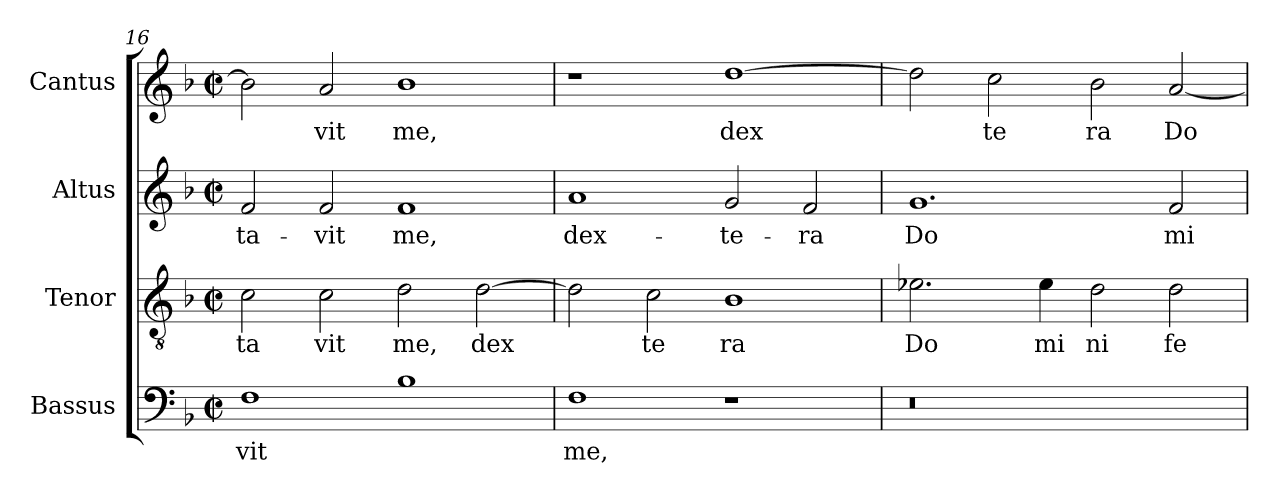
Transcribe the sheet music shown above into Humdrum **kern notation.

**kern	**text	**kern	**text	**kern	**text	**kern	**text
*part4	*part4	*part3	*part3	*part2	*part2	*part1	*part1
*staff4	*staff4	*staff3	*staff3	*staff2	*staff2	*staff1	*staff1
*I"Bassus	*	*I"Tenor	*	*I"Altus	*	*I"Cantus	*
*clefF4	*	*clefGv2	*	*clefG2	*	*clefG2	*
*k[b-]	*	*k[b-]	*	*k[b-]	*	*k[b-]	*
*F:	*	*F:	*	*F:	*	*F:	*
*M2/2	*	*M2/2	*	*M2/2	*	*M2/2	*
*met(c|)	*	*met(c|)	*	*met(c|)	*	*met(c|)	*
=16	=16	=16	=16	=16	=16	=16	=16
!	!LO:LY:b:cj	!	!LO:LY:b:cj	!	!LO:LY:b:cj	!	!
1F	vit	2c\	ta	2f/	-ta-	2b-\]	.
!	!	!	!LO:LY:b:cj	!	!LO:LY:b:cj	!	!LO:LY:b:cj
.	.	2c\	vit	2f/	-vit	2a/	vit
!	!	!	!LO:LY:b:cj	!	!LO:LY:b:cj	!	!LO:LY:b:cj
1B-	.	2d\	me,	1f	me,	1b-	me,
!	!	!	!LO:LY:b	!	!	!	!
.	.	[>2d\	dex	.	.	.	.
=17	=17	=17	=17	=17	=17	=17	=17
!	!LO:LY:b:cj	!	!	!	!LO:LY:b:cj	!	!
1F	me,	2d\]	.	1a	dex-	1r	.
!	!	!	!LO:LY:b:cj	!	!	!	!
.	.	2c\	te	.	.	.	.
!	!	!	!LO:LY:b:cj	!	!LO:LY:b:cj	!	!LO:LY:b
1r	.	1B-	ra	2g/	-te-	[>1dd	dex
!	!	!	!	!	!LO:LY:b:cj	!	!
.	.	.	.	2f/	-ra	.	.
!!LO:LB:g=z
=18	=18	=18	=18	=18	=18	=18	=18
!	!	!	!LO:LY:b:cj	!	!LO:LY:b:cj	!	!
0r	.	2.e-\	Do	1.g	Do	2dd\]	.
!	!	!	!	!	!	!	!LO:LY:b:cj
.	.	.	.	.	.	2cc\	te
!	!	!	!LO:LY:b:cj	!	!	!	!
.	.	4e-\	mi	.	.	.	.
!	!	!	!LO:LY:b:cj	!	!	!	!LO:LY:b:cj
.	.	2d\	ni	.	.	2b-\	ra
!	!	!	!LO:LY:b:cj	!	!LO:LY:b:cj	!	!LO:LY:b
.	.	2d\	fe	2f/	mi	[<2a/	Do
=	=	=	=	=	=	=	=
*-	*-	*-	*-	*-	*-	*-	*-
